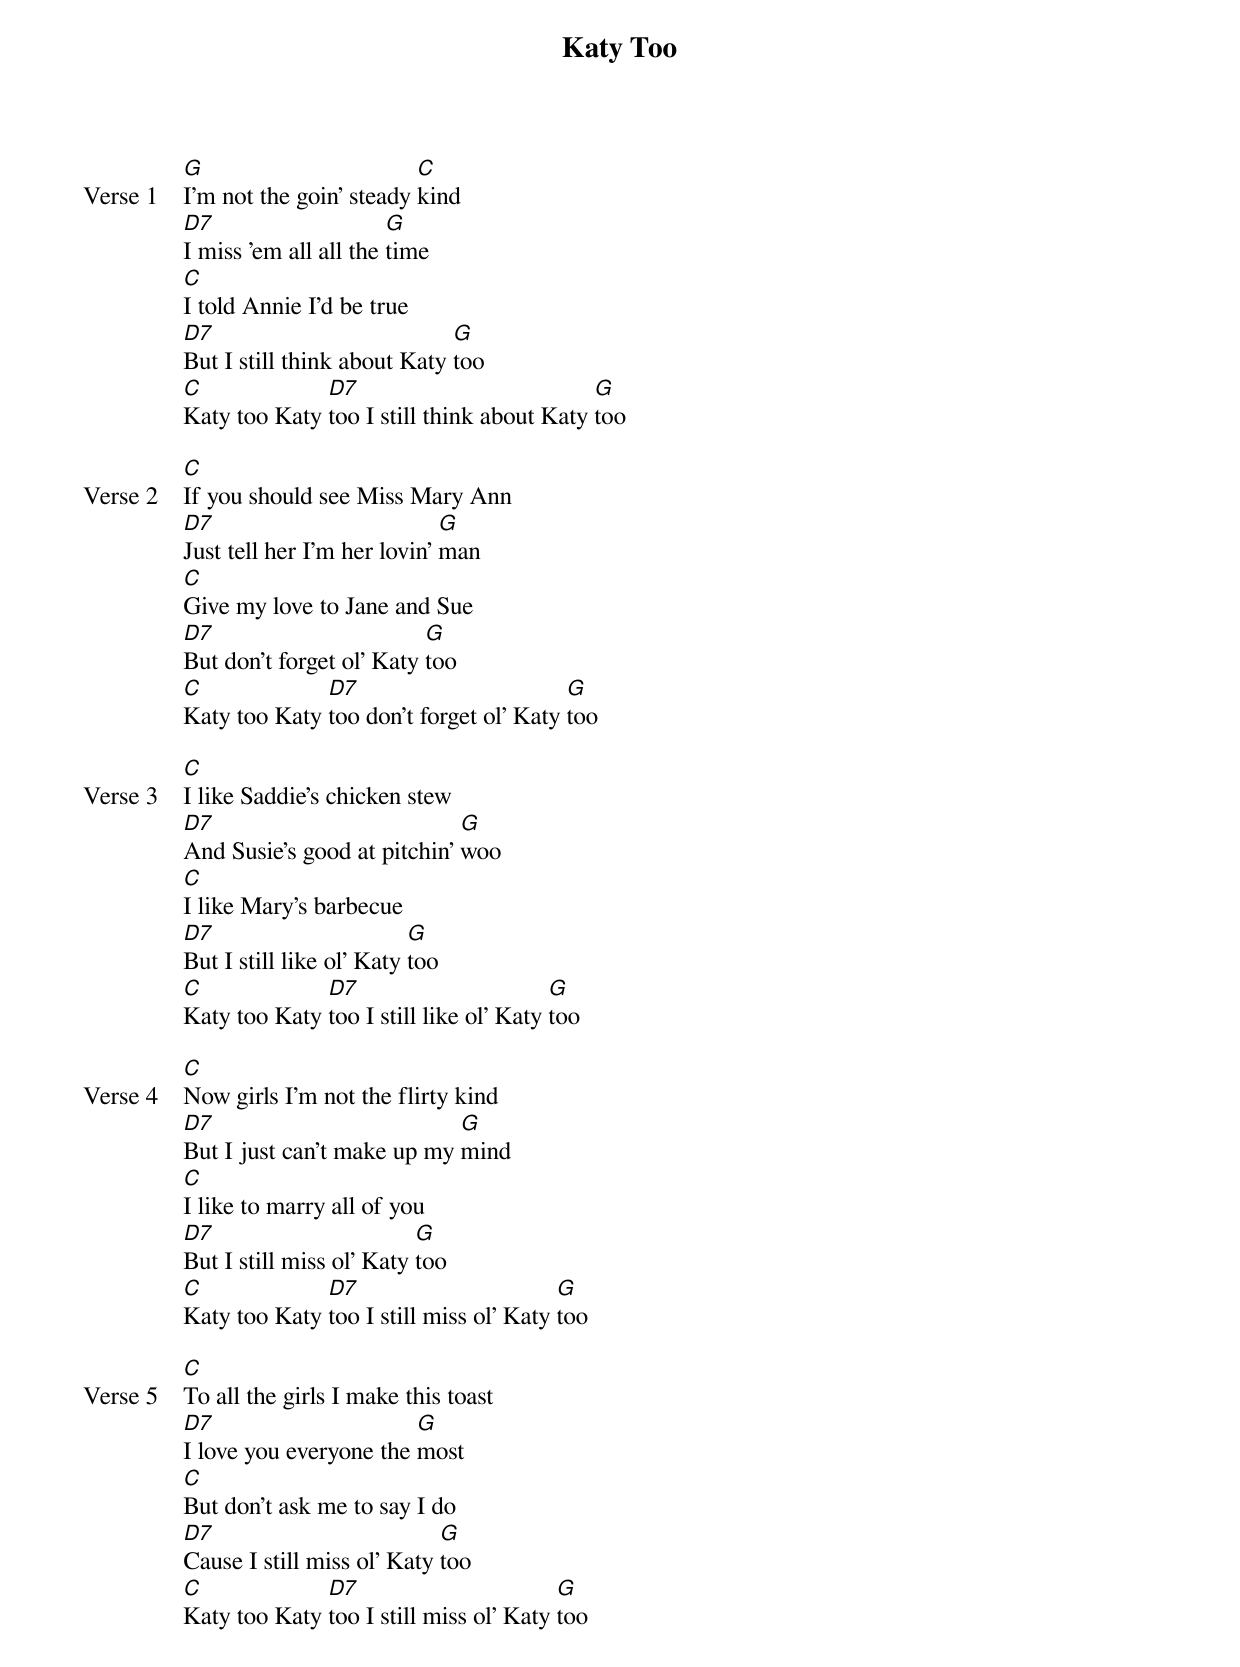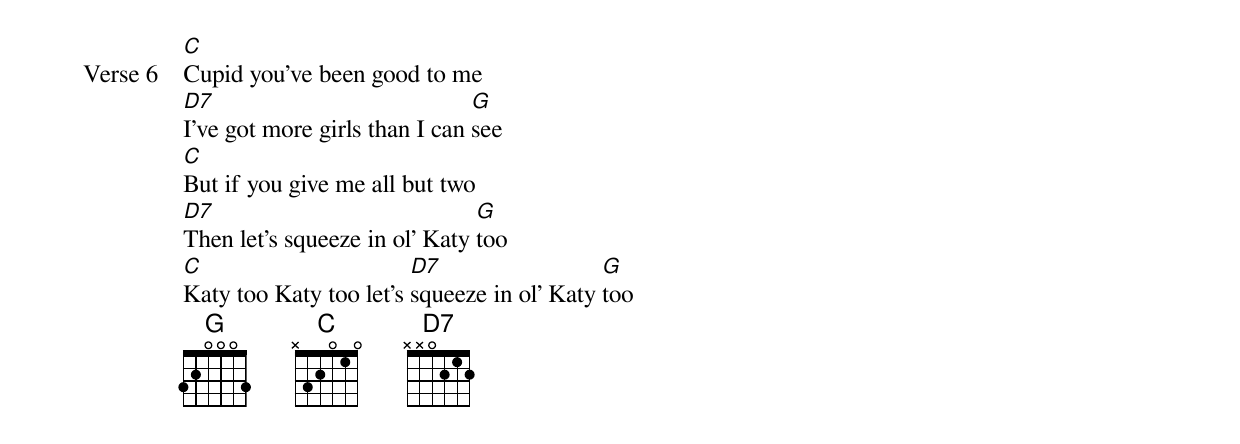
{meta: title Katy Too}
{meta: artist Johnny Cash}
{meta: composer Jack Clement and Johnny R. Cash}
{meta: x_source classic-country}
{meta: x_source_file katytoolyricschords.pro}
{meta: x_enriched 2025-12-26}

{start_of_verse: Verse 1}
[G]I'm not the goin' steady [C]kind
[D7]I miss 'em all all the [G]time
[C]I told Annie I'd be true
[D7]But I still think about Katy [G]too
[C]Katy too Katy [D7]too I still think about Katy [G]too
{end_of_verse}

{start_of_verse: Verse 2}
[C]If you should see Miss Mary Ann
[D7]Just tell her I'm her lovin' [G]man
[C]Give my love to Jane and Sue
[D7]But don't forget ol' Katy [G]too
[C]Katy too Katy [D7]too don't forget ol' Katy [G]too
{end_of_verse}

{start_of_verse: Verse 3}
[C]I like Saddie's chicken stew
[D7]And Susie's good at pitchin' [G]woo
[C]I like Mary's barbecue
[D7]But I still like ol' Katy [G]too
[C]Katy too Katy [D7]too I still like ol' Katy [G]too
{end_of_verse}

{start_of_verse: Verse 4}
[C]Now girls I'm not the flirty kind
[D7]But I just can't make up my [G]mind
[C]I like to marry all of you
[D7]But I still miss ol' Katy [G]too
[C]Katy too Katy [D7]too I still miss ol' Katy [G]too
{end_of_verse}

{start_of_verse: Verse 5}
[C]To all the girls I make this toast
[D7]I love you everyone the [G]most
[C]But don't ask me to say I do
[D7]Cause I still miss ol' Katy [G]too
[C]Katy too Katy [D7]too I still miss ol' Katy [G]too
{end_of_verse}

{start_of_verse: Verse 6}
[C]Cupid you've been good to me
[D7]I've got more girls than I can [G]see
[C]But if you give me all but two
[D7]Then let's squeeze in ol' Katy [G]too
[C]Katy too Katy too let's [D7]squeeze in ol' Katy [G]too
{end_of_verse}
